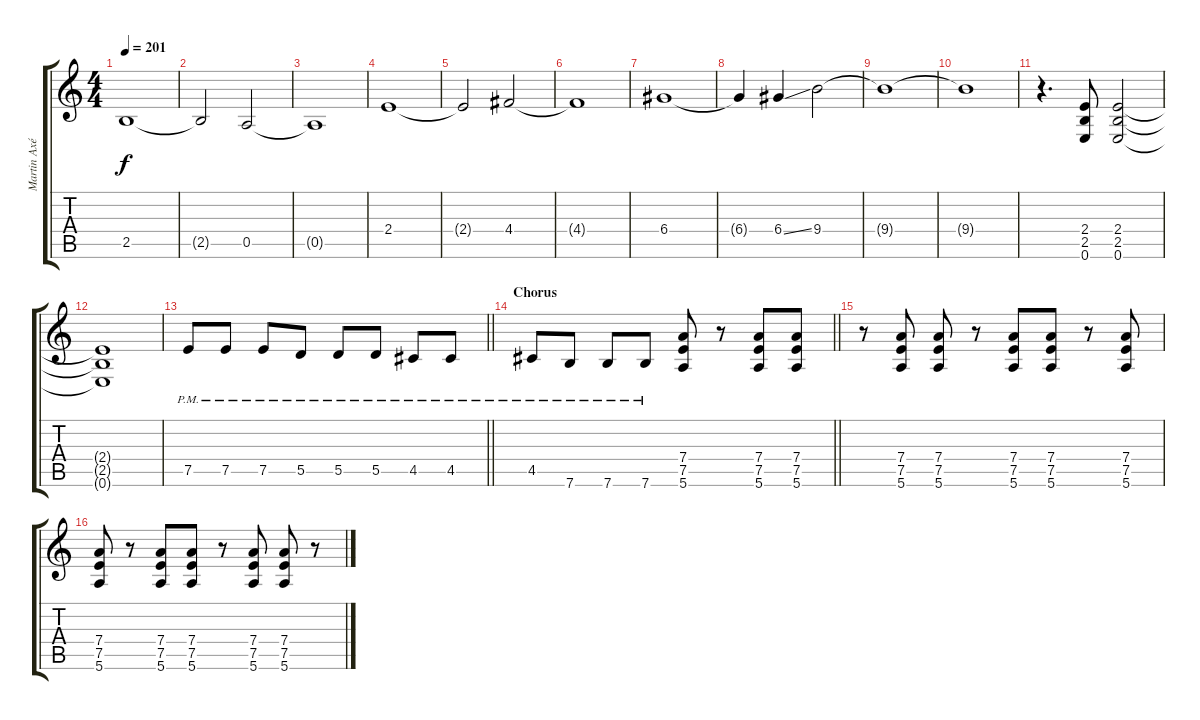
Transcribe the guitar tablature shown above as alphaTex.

\track ("Martin Axén" "Martin Axé") {instrument distortionguitar}
\staff {score tabs}
\tuning (E4 B3 G3 D3 A2 E2) {hide}
\ts (4 4)
\tempo 201
\clef g2
\ks c
2.5.1{dy f} |
2.5{t}.2 0.5.2 |
0.5{t}.1 |
2.4.1 |
2.4{t}.2 4.4.2 |
4.4{t}.1 |
6.4.1 |
6.4{t}.4 6.4{ss}.4 9.4.2 |
9.4{t}.1 |
9.4{t}.1 |
r.4{d} (2.4 2.5 0.6).8 (2.4 2.5 0.6).2 |
(2.4{t} 2.5{t} 0.6{t}).1 |
\barLineRight lightlight
7.5{pm}.8 7.5{pm}.8 7.5{pm}.8 5.5{pm}.8 5.5{pm}.8 5.5{pm}.8 4.5{pm}.8 4.5{pm}.8 |
\section ("" "Chorus")
\barLineRight lightlight
4.5{pm}.8 7.6{pm}.8 7.6{pm}.8 7.6{pm}.8 (7.4 7.5 5.6).8 r.8 (7.4 7.5 5.6).8 (7.4 7.5 5.6).8 |
r.8 (7.4 7.5 5.6).8 (7.4 7.5 5.6).8 r.8 (7.4 7.5 5.6).8 (7.4 7.5 5.6).8 r.8 (7.4 7.5 5.6).8 |
(7.4 7.5 5.6).8 r.8 (7.4 7.5 5.6).8 (7.4 7.5 5.6).8 r.8 (7.4 7.5 5.6).8 (7.4 7.5 5.6).8 r.8
